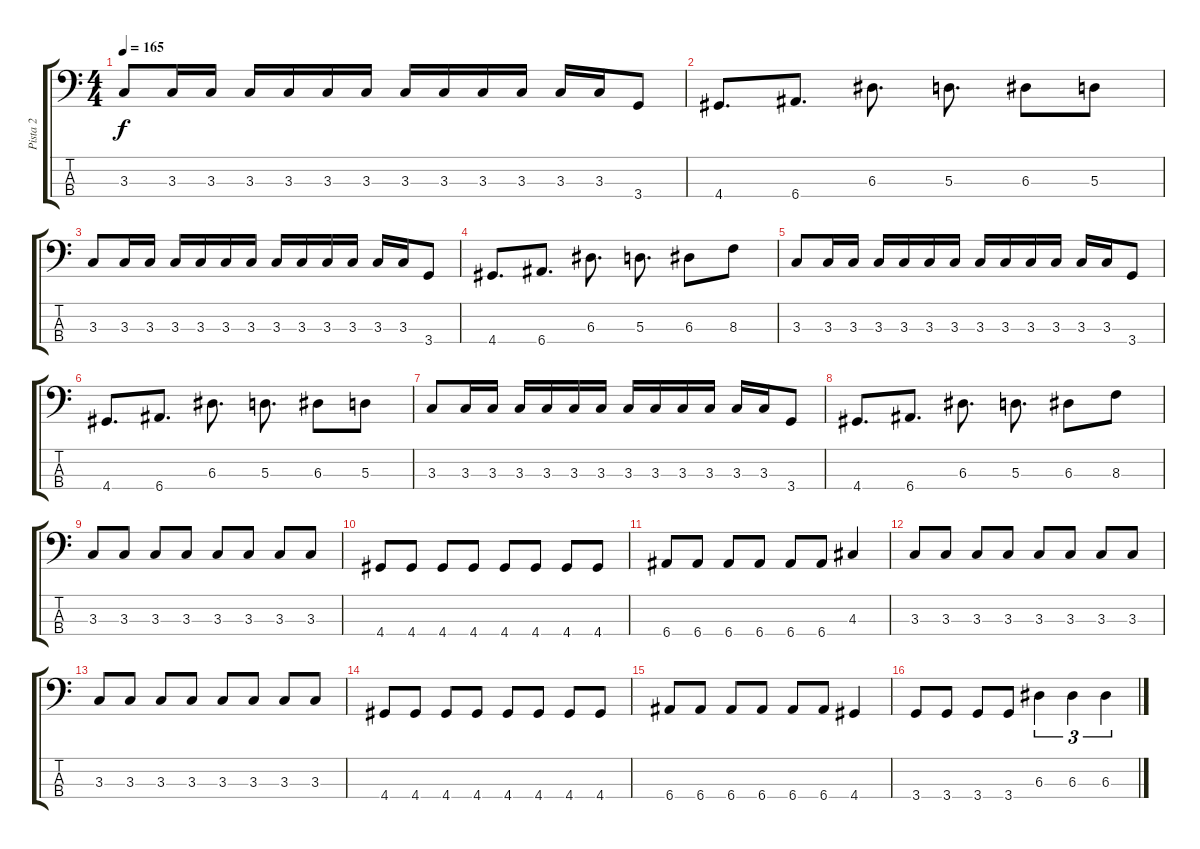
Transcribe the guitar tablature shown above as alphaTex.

\track ("Pista 2" "Pista 2") {instrument electricbassfinger}
\staff {score tabs}
\tuning (G2 D2 A1 E1) {hide}
\ts (4 4)
\tempo 165
\clef f4
\ks c
3.3.8{dy f} 3.3.16 3.3.16 3.3.16 3.3.16 3.3.16 3.3.16 3.3.16 3.3.16 3.3.16 3.3.16 3.3.16 3.3.16 3.4.8 |
4.4.8{d} 6.4.8{d} 6.3.8{d} 5.3.8{d} 6.3.8 5.3.8 |
3.3.8 3.3.16 3.3.16 3.3.16 3.3.16 3.3.16 3.3.16 3.3.16 3.3.16 3.3.16 3.3.16 3.3.16 3.3.16 3.4.8 |
4.4.8{d} 6.4.8{d} 6.3.8{d} 5.3.8{d} 6.3.8 8.3.8 |
3.3.8 3.3.16 3.3.16 3.3.16 3.3.16 3.3.16 3.3.16 3.3.16 3.3.16 3.3.16 3.3.16 3.3.16 3.3.16 3.4.8 |
4.4.8{d} 6.4.8{d} 6.3.8{d} 5.3.8{d} 6.3.8 5.3.8 |
3.3.8 3.3.16 3.3.16 3.3.16 3.3.16 3.3.16 3.3.16 3.3.16 3.3.16 3.3.16 3.3.16 3.3.16 3.3.16 3.4.8 |
4.4.8{d} 6.4.8{d} 6.3.8{d} 5.3.8{d} 6.3.8 8.3.8 |
3.3.8 3.3.8 3.3.8 3.3.8 3.3.8 3.3.8 3.3.8 3.3.8 |
4.4.8 4.4.8 4.4.8 4.4.8 4.4.8 4.4.8 4.4.8 4.4.8 |
6.4.8 6.4.8 6.4.8 6.4.8 6.4.8 6.4.8 4.3.4 |
3.3.8 3.3.8 3.3.8 3.3.8 3.3.8 3.3.8 3.3.8 3.3.8 |
3.3.8 3.3.8 3.3.8 3.3.8 3.3.8 3.3.8 3.3.8 3.3.8 |
4.4.8 4.4.8 4.4.8 4.4.8 4.4.8 4.4.8 4.4.8 4.4.8 |
6.4.8 6.4.8 6.4.8 6.4.8 6.4.8 6.4.8 4.4.4 |
3.4.8 3.4.8 3.4.8 3.4.8 6.3.4{tu (3 2)} 6.3.4{tu (3 2)} 6.3.4{tu (3 2)}
